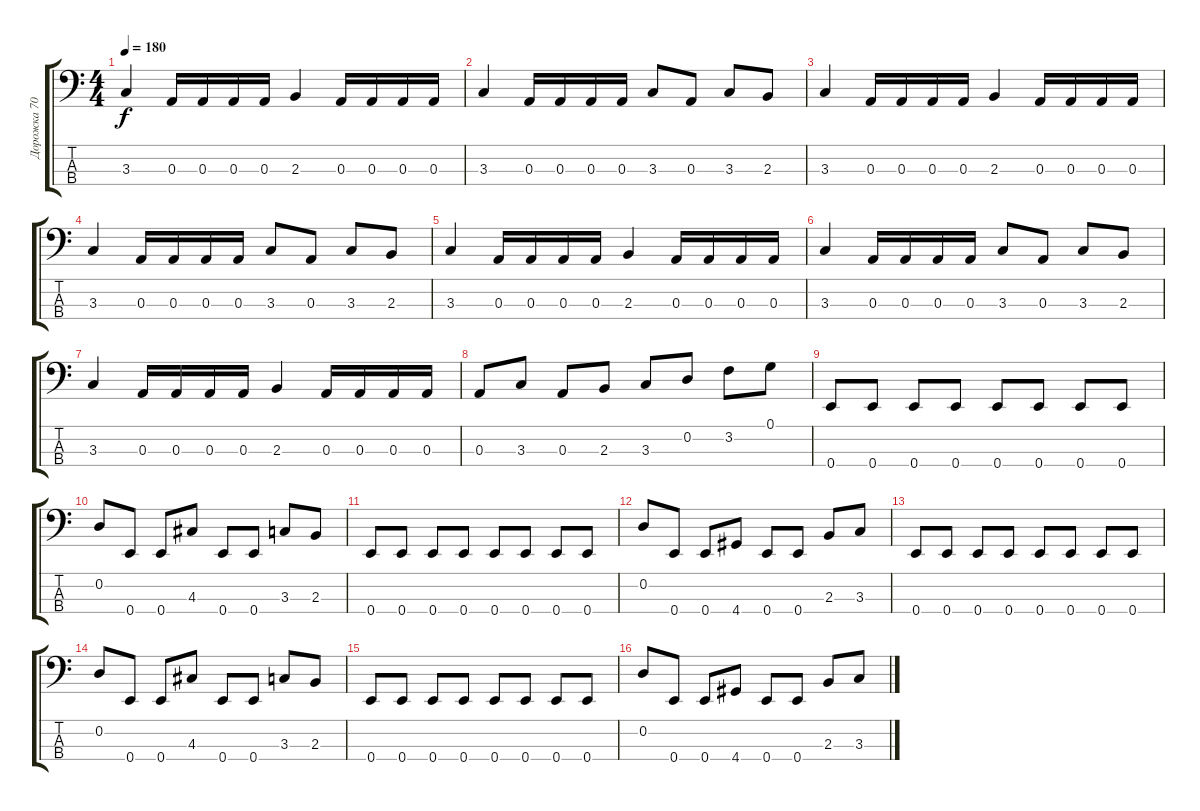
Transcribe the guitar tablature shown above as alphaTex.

\track ("Дорожка 70" "Дорожка 70") {instrument slapbass2}
\staff {score tabs}
\tuning (G2 D2 A1 E1) {hide}
\ts (4 4)
\tempo 180
\clef f4
\ks c
3.3.4{dy f} 0.3.16 0.3.16 0.3.16 0.3.16 2.3.4 0.3.16 0.3.16 0.3.16 0.3.16 |
3.3.4 0.3.16 0.3.16 0.3.16 0.3.16 3.3.8 0.3.8 3.3.8 2.3.8 |
3.3.4 0.3.16 0.3.16 0.3.16 0.3.16 2.3.4 0.3.16 0.3.16 0.3.16 0.3.16 |
3.3.4 0.3.16 0.3.16 0.3.16 0.3.16 3.3.8 0.3.8 3.3.8 2.3.8 |
3.3.4 0.3.16 0.3.16 0.3.16 0.3.16 2.3.4 0.3.16 0.3.16 0.3.16 0.3.16 |
3.3.4 0.3.16 0.3.16 0.3.16 0.3.16 3.3.8 0.3.8 3.3.8 2.3.8 |
3.3.4 0.3.16 0.3.16 0.3.16 0.3.16 2.3.4 0.3.16 0.3.16 0.3.16 0.3.16 |
0.3.8 3.3.8 0.3.8 2.3.8 3.3.8 0.2.8 3.2.8 0.1.8 |
0.4.8 0.4.8 0.4.8 0.4.8 0.4.8 0.4.8 0.4.8 0.4.8 |
0.2.8 0.4.8 0.4.8 4.3.8 0.4.8 0.4.8 3.3.8 2.3.8 |
0.4.8 0.4.8 0.4.8 0.4.8 0.4.8 0.4.8 0.4.8 0.4.8 |
0.2.8 0.4.8 0.4.8 4.4.8 0.4.8 0.4.8 2.3.8 3.3.8 |
0.4.8 0.4.8 0.4.8 0.4.8 0.4.8 0.4.8 0.4.8 0.4.8 |
0.2.8 0.4.8 0.4.8 4.3.8 0.4.8 0.4.8 3.3.8 2.3.8 |
0.4.8 0.4.8 0.4.8 0.4.8 0.4.8 0.4.8 0.4.8 0.4.8 |
0.2.8 0.4.8 0.4.8 4.4.8 0.4.8 0.4.8 2.3.8 3.3.8
